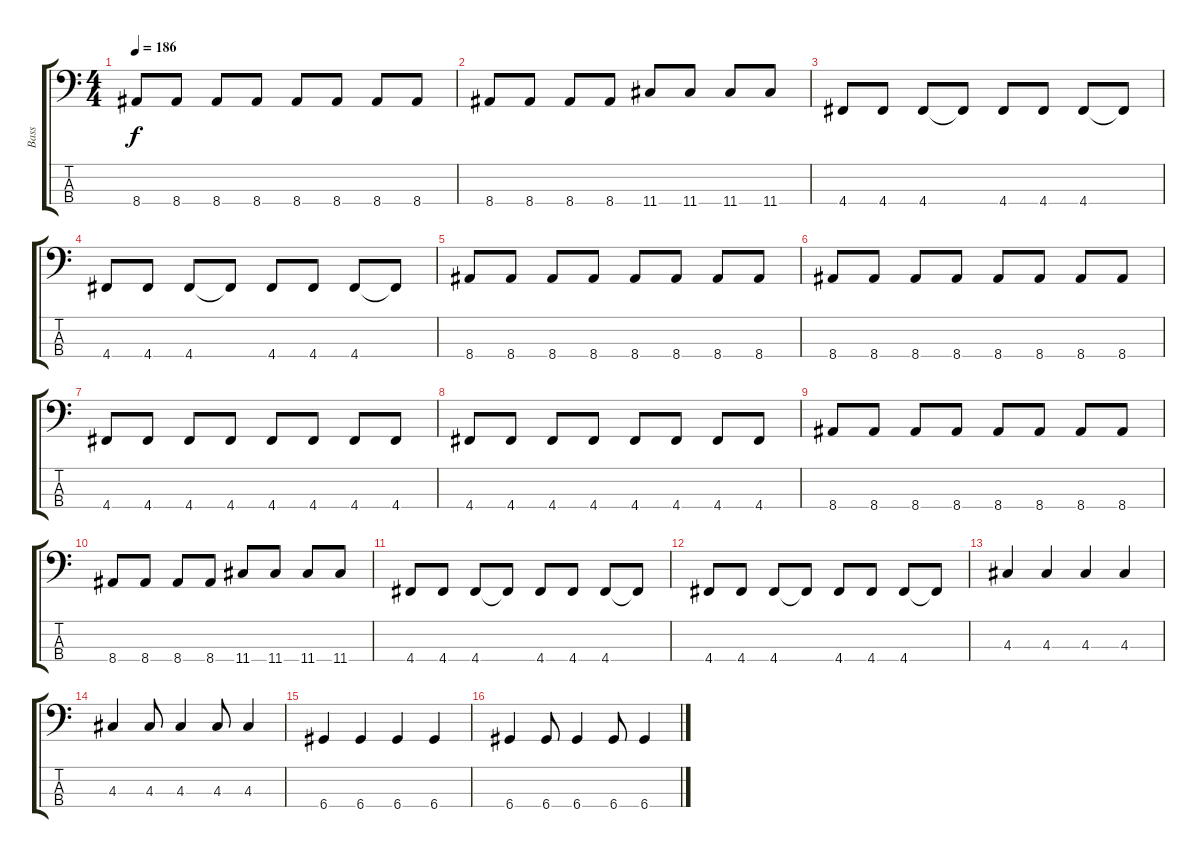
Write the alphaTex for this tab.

\track ("Bass" "Bass") {instrument electricbasspick}
\staff {score tabs}
\tuning (G2 D2 A1 D1) {hide}
\ts (4 4)
\tempo 186
\clef f4
\ks c
8.4.8{dy f} 8.4.8 8.4.8 8.4.8 8.4.8 8.4.8 8.4.8 8.4.8 |
8.4.8 8.4.8 8.4.8 8.4.8 11.4.8 11.4.8 11.4.8 11.4.8 |
4.4.8 4.4.8 4.4.8 4.4{t}.8 4.4.8 4.4.8 4.4.8 4.4{t}.8 |
4.4.8 4.4.8 4.4.8 4.4{t}.8 4.4.8 4.4.8 4.4.8 4.4{t}.8 |
8.4.8 8.4.8 8.4.8 8.4.8 8.4.8 8.4.8 8.4.8 8.4.8 |
8.4.8 8.4.8 8.4.8 8.4.8 8.4.8 8.4.8 8.4.8 8.4.8 |
4.4.8 4.4.8 4.4.8 4.4.8 4.4.8 4.4.8 4.4.8 4.4.8 |
4.4.8 4.4.8 4.4.8 4.4.8 4.4.8 4.4.8 4.4.8 4.4.8 |
8.4.8 8.4.8 8.4.8 8.4.8 8.4.8 8.4.8 8.4.8 8.4.8 |
8.4.8 8.4.8 8.4.8 8.4.8 11.4.8 11.4.8 11.4.8 11.4.8 |
4.4.8 4.4.8 4.4.8 4.4{t}.8 4.4.8 4.4.8 4.4.8 4.4{t}.8 |
4.4.8 4.4.8 4.4.8 4.4{t}.8 4.4.8 4.4.8 4.4.8 4.4{t}.8 |
4.3.4 4.3.4 4.3.4 4.3.4 |
4.3.4 4.3.8 4.3.4 4.3.8 4.3.4 |
6.4.4 6.4.4 6.4.4 6.4.4 |
6.4.4 6.4.8 6.4.4 6.4.8 6.4.4
